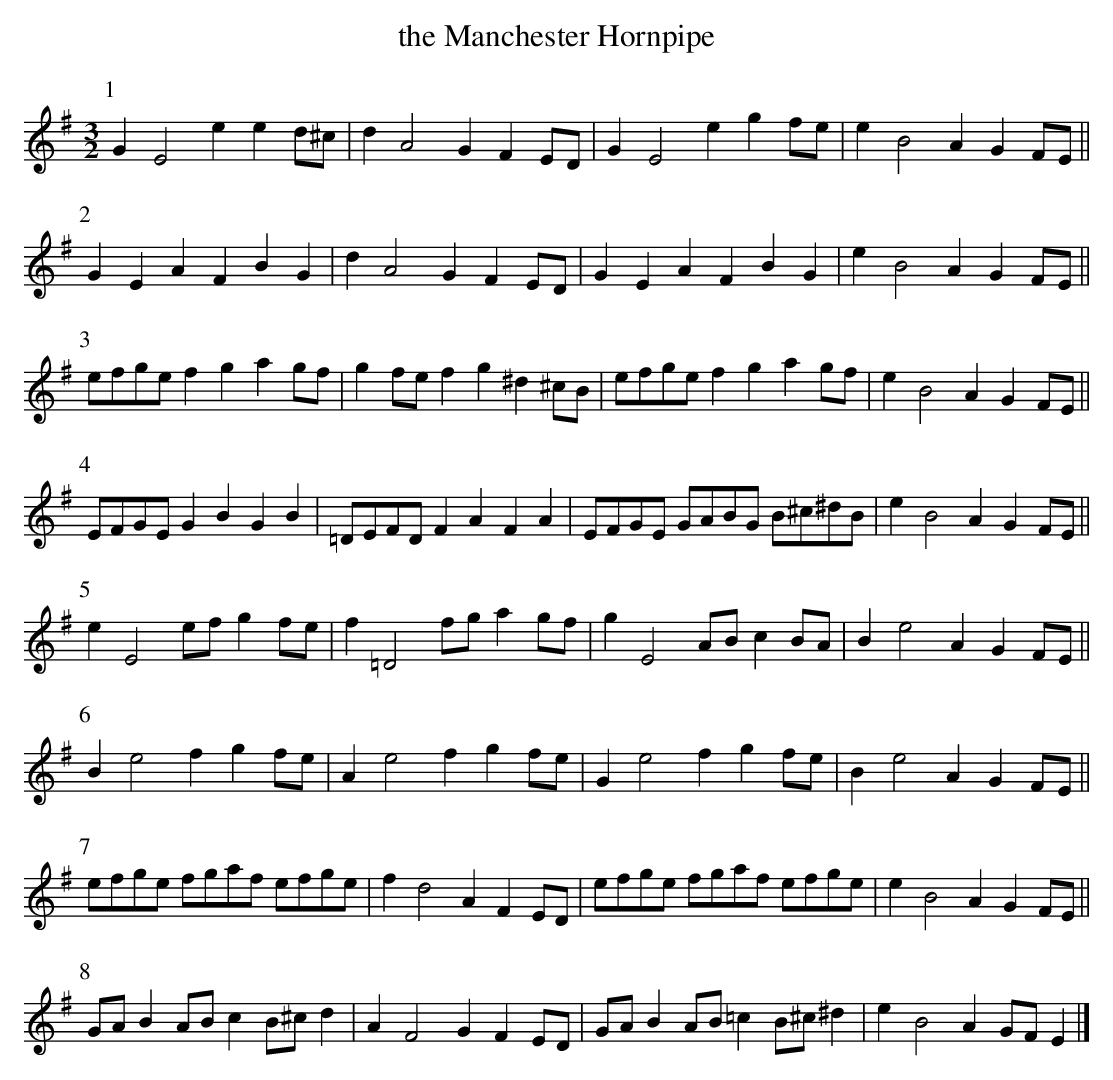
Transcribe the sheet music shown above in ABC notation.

X:1
T:the Manchester Hornpipe
M:3/2
L:1/8
K:G
P:1
G2 E4    e2 e2 d^c| d2 A4    G2 F2  ED | G2 E4      e2 g2 fe | e2 B4 A2 G2 FE ||
P:2
G2 E2 A2 F2 B2 G2 | d2 A4    G2 F2  ED | G2 E2   A2 F2 B2 G2 | e2 B4 A2 G2 FE ||
P:3
efge  f2 g2 a2 gf | g2 fe f2 g2 ^d2 ^cB| efge    f2 g2 a2 gf | e2 B4 A2 G2 FE ||
P:4
EFGE G2  B2 G2 B2 | =DEFD F2 A2 F2  A2 | EFGE  GABG   B^c^dB | e2 B4 A2 G2 FE ||
P:5
e2 E4    ef g2 fe | f2 =D4   fg a2  gf | g2 E4      AB c2 BA | B2 e4 A2 G2 FE ||
P:6
B2 e4    f2 g2 fe | A2 e4    f2 g2  fe | G2 e4      f2 g2 fe | B2 e4 A2 G2 FE ||
P:7
efge   fgaf efge  | f2 d4     A2 F2 ED | efge     fgaf efge  | e2 B4 A2 G2 FE ||
P:8
GA B2 AB c2 B^c d2| A2 F4     G2 F2 ED | GA B2 AB =c2 B^c ^d2| e2 B4 A2 GF E2 |]
